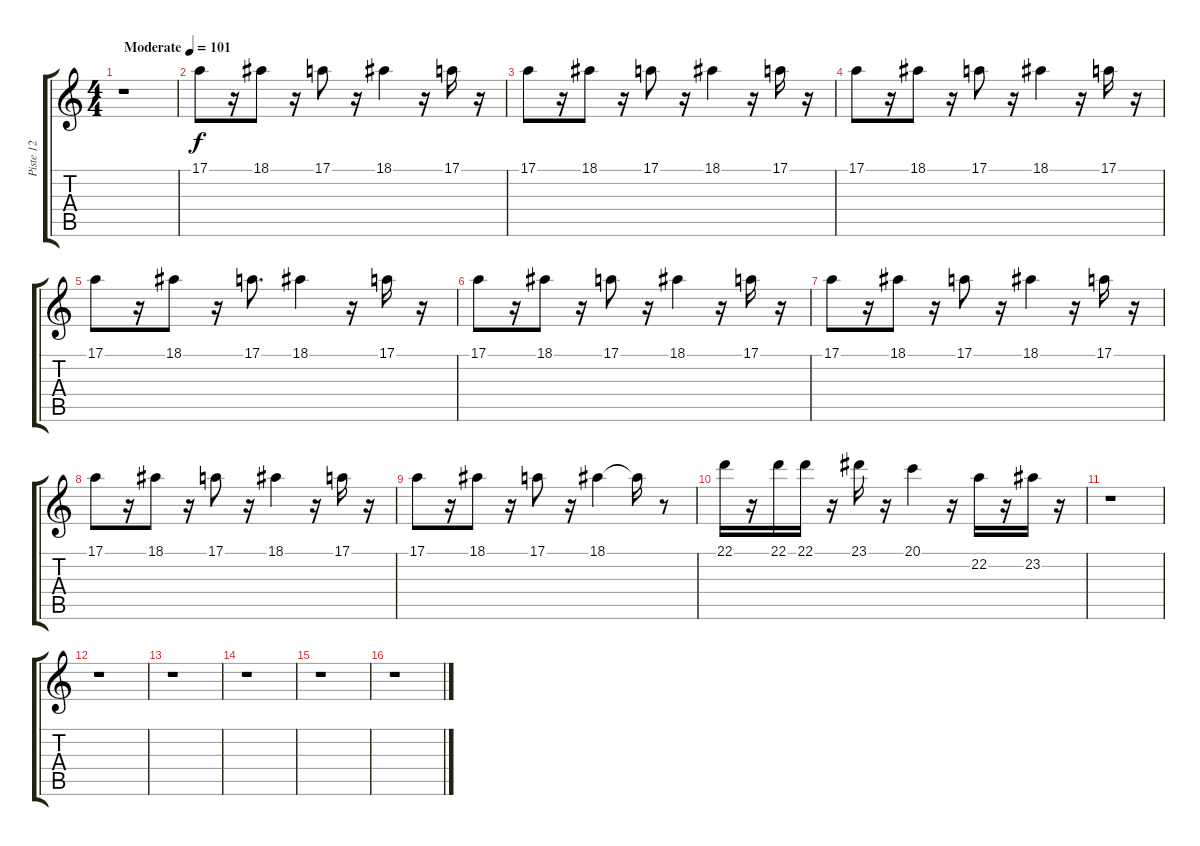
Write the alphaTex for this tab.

\track ("Piste 12" "Piste 12") {instrument electricpiano1}
\staff {score tabs}
\tuning (E4 B3 G3 D3 A2 E2) {hide}
\ts (4 4)
\tempo (101 "Moderate")
\clef g2
\ks c
r.1{dy f instrument electricpiano1} |
17.1.8 r.16 18.1.8 r.16 17.1.8 r.16 18.1.4 r.16 17.1.16 r.16 |
17.1.8 r.16 18.1.8 r.16 17.1.8 r.16 18.1.4 r.16 17.1.16 r.16 |
17.1.8 r.16 18.1.8 r.16 17.1.8 r.16 18.1.4 r.16 17.1.16 r.16 |
17.1.8 r.16 18.1.8 r.16 17.1.8{d} 18.1.4 r.16 17.1.16 r.16 |
17.1.8 r.16 18.1.8 r.16 17.1.8 r.16 18.1.4 r.16 17.1.16 r.16 |
17.1.8 r.16 18.1.8 r.16 17.1.8 r.16 18.1.4 r.16 17.1.16 r.16 |
17.1.8 r.16 18.1.8 r.16 17.1.8 r.16 18.1.4 r.16 17.1.16 r.16 |
17.1.8 r.16 18.1.8 r.16 17.1.8 r.16 18.1.4 18.1{t}.16 r.8 |
22.1.16 r.16 22.1.16 22.1.16 r.16 23.1.16 r.16 20.1.4 r.16 22.2.16 r.16 23.2.16 r.16 |
r.1 |
r.1 |
r.1 |
r.1 |
r.1 |
r.1
